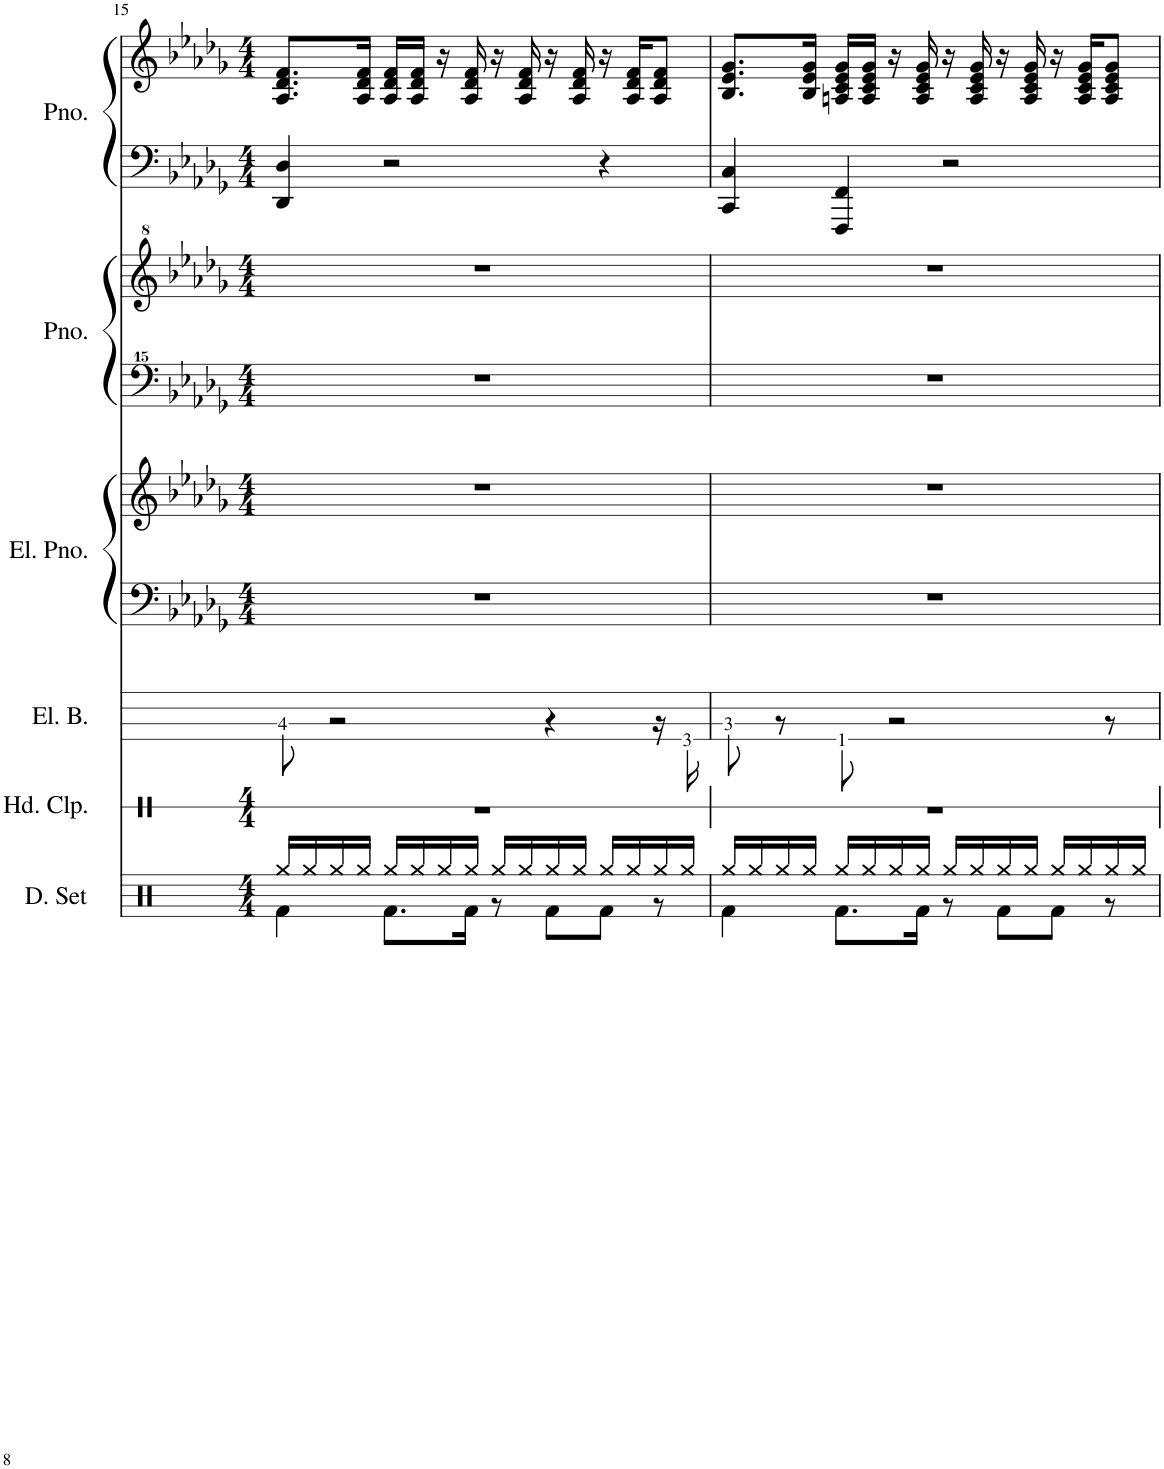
**kern	**kern	**kern	**kern	**kern	**kern	**kern	**kern	**kern
*part6	*part5	*part4	*part3	*part3	*part2	*part2	*part1	*part1
*staff9	*staff8	*staff7	*staff6	*staff5	*staff4	*staff3	*staff2	*staff1
*I"Drumset	*I"Hand Clap	*I"Electric Bass	*I"Electric Piano	*	*I"Piano	*	*I"Piano	*
*I'D. Set	*I'Hd. Clp.	*I'El. B.	*I'El. Pno.	*	*I'Pno.	*	*I'Pno.	*
!!LO:PB:g=z
*clefX	*clefX	*	*clefF4	*clefG2	*clefF^^4	*clefG^2	*clefF4	*clefG2
*	*	*Trd7c12	*	*	*	*	*	*
*k[]	*k[]	*k[b-e-a-d-g-]	*k[b-e-a-d-g-]	*k[b-e-a-d-g-]	*k[b-e-a-d-g-]	*k[b-e-a-d-g-]	*k[b-e-a-d-g-]	*k[b-e-a-d-g-]
*M4/4	*M4/4	*M4/4	*M4/4	*M4/4	*M4/4	*M4/4	*M4/4	*M4/4
=15	=15	=15	=15	=15	=15	=15	=15	=15
*^	*	*	*	*	*	*	*	*
16Rgg/LL	4Rf\	1r	8D-\	1r	1r	1r	1r	4DD-/ 4D-/	8.A-/ 8.d-/ 8.f/L
16Rgg/	.	.	.	.	.	.	.	.	.
16Rgg/	.	.	2r	.	.	.	.	.	.
16Rgg/JJ	.	.	.	.	.	.	.	.	16A-/ 16d-/ 16f/Jk
16Rgg/LL	8.Rf\L	.	.	.	.	.	.	2r	16A-/ 16d-/ 16f/LL
16Rgg/	.	.	.	.	.	.	.	.	16A-/ 16d-/ 16f/JJ
16Rgg/	.	.	.	.	.	.	.	.	16r
16Rgg/JJ	16Rf\Jk	.	.	.	.	.	.	.	16A-/ 16d-/ 16f/
16Rgg/LL	8r	.	.	.	.	.	.	.	16r
16Rgg/	.	.	.	.	.	.	.	.	16A-/ 16d-/ 16f/
16Rgg/	8Rf\L	.	4r	.	.	.	.	.	16r
16Rgg/JJ	.	.	.	.	.	.	.	.	16A-/ 16d-/ 16f/
16Rgg/LL	8Rf\J	.	.	.	.	.	.	4r	16r
16Rgg/	.	.	.	.	.	.	.	.	16A-/ 16d-/ 16f/KL
16Rgg/	8r	.	16r	.	.	.	.	.	8A-/ 8d-/ 8f/J
16Rgg/JJ	.	.	16GG\	.	.	.	.	.	.
=16	=16	=16	=16	=16	=16	=16	=16	=16	=16
16Rgg/LL	4Rf\	1r	8C\	1r	1r	1r	1r	4CC/ 4C/	8.B-/ 8.e-/ 8.g-/L
16Rgg/	.	.	.	.	.	.	.	.	.
16Rgg/	.	.	8r	.	.	.	.	.	.
16Rgg/JJ	.	.	.	.	.	.	.	.	16B-/ 16e-/ 16g-/Jk
16Rgg/LL	8.Rf\L	.	8FF\	.	.	.	.	4FFF/ 4FF/	16An/ 16c/ 16e-/ 16g-/LL
16Rgg/	.	.	.	.	.	.	.	.	16A/ 16c/ 16e-/ 16g-/JJ
16Rgg/	.	.	2r	.	.	.	.	.	16r
16Rgg/JJ	16Rf\Jk	.	.	.	.	.	.	.	16A/ 16c/ 16e-/ 16g-/
16Rgg/LL	8r	.	.	.	.	.	.	2r	16r
16Rgg/	.	.	.	.	.	.	.	.	16A/ 16c/ 16e-/ 16g-/
16Rgg/	8Rf\L	.	.	.	.	.	.	.	16r
16Rgg/JJ	.	.	.	.	.	.	.	.	16A/ 16c/ 16e-/ 16g-/
16Rgg/LL	8Rf\J	.	.	.	.	.	.	.	16r
16Rgg/	.	.	.	.	.	.	.	.	16A/ 16c/ 16e-/ 16g-/KL
16Rgg/	8r	.	8r	.	.	.	.	.	8A/ 8c/ 8e-/ 8g-/J
16Rgg/JJ	.	.	.	.	.	.	.	.	.
*v	*v	*	*	*	*	*	*	*	*
=	=	=	=	=	=	=	=	=
*-	*-	*-	*-	*-	*-	*-	*-	*-
